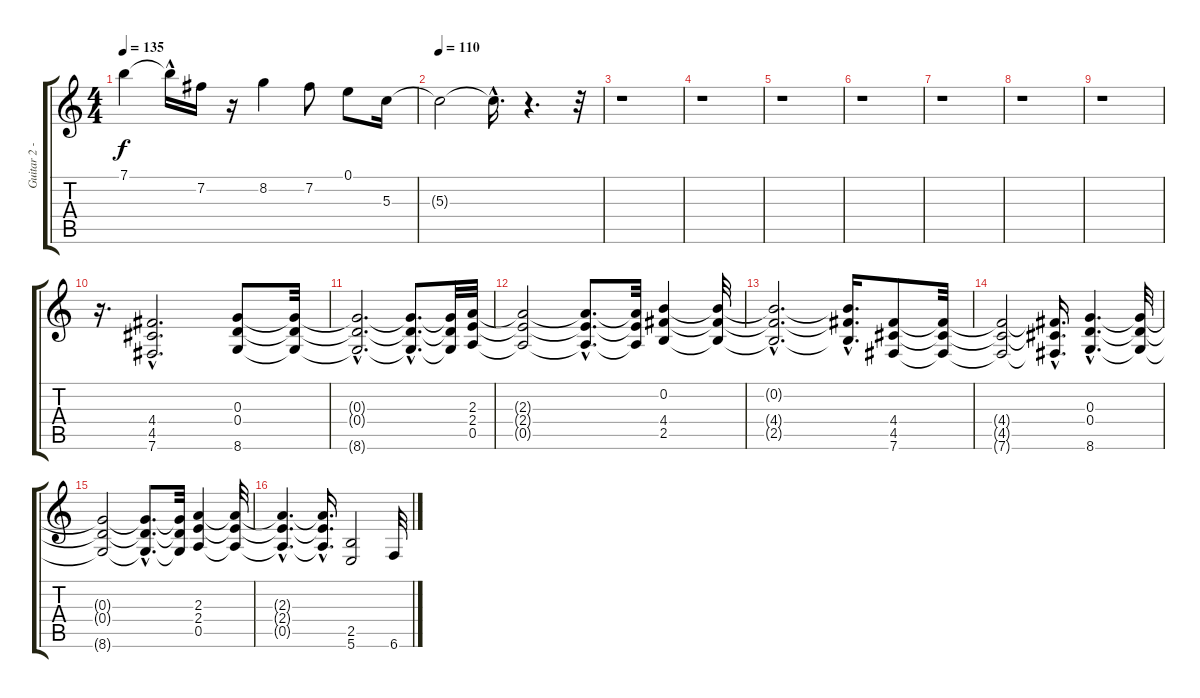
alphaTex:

\track ("Guitar 2 - Petrucci" "Guitar 2 -") {instrument distortionguitar}
\staff {score tabs}
\tuning (E4 B3 G3 D3 A2 B1) {hide}
\ts (4 4)
\tempo 135
\clef g2
\ks c
7.1{t}.4{dy f} 7.1{hac t}.16 7.2.16 r.16 8.2.4 7.2.8 0.1.8 5.3.16 |
\tempo 110
5.3{t}.2 5.3{hac t}.16{d} r.4{d} r.32 |
r.1 |
r.1 |
r.1 |
r.1 |
r.1 |
r.1 |
r.1 |
r.16{d} (4.4{hac} 4.5{hac} 7.6{hac}).2{d} (0.3 0.4 8.6).8 (0.3{t} 0.4{t} 8.6{t}).32 |
(0.3{hac t} 0.4{hac t} 8.6{hac t}).2{d} (0.3{hac t} 0.4{hac t} 8.6{hac t}).8{d} (0.3{t} 0.4{t} 8.6{t}).32 (2.3 2.4 0.5).32 |
(2.3{t} 2.4{t} 0.5{t}).2 (2.3{hac t} 2.4{hac t} 0.5{hac t}).8{d} (2.3{t} 2.4{t} 0.5{t}).32 (0.2 4.4 2.5).4 (0.2{t} 4.4{t} 2.5{t}).32 |
(0.2{hac t} 4.4{hac t} 2.5{hac t}).2{d} (0.2{hac t} 4.4{hac t} 2.5{hac t}).16{d} (4.4 4.5 7.6).8 (4.4{t} 4.5{t} 7.6{t}).32 |
(4.4{t} 4.5{t} 7.6{t}).2 (4.4{hac t} 4.5{hac t} 7.6{hac t}).16{d} (0.3{hac} 0.4{hac} 8.6{hac}).4{d} (0.3{t} 0.4{t} 8.6{t}).32 |
(0.3{t} 0.4{t} 8.6{t}).2 (0.3{hac t} 0.4{hac t} 8.6{hac t}).8{d} (0.3{t} 0.4{t} 8.6{t}).32 (2.3 2.4 0.5).4 (2.3{t} 2.4{t} 0.5{t}).32 |
(2.3{hac t} 2.4{hac t} 0.5{hac t}).4{d} (2.3{hac t} 2.4{hac t} 0.5{hac t}).16{d} (2.5 5.6).2 6.6.32
